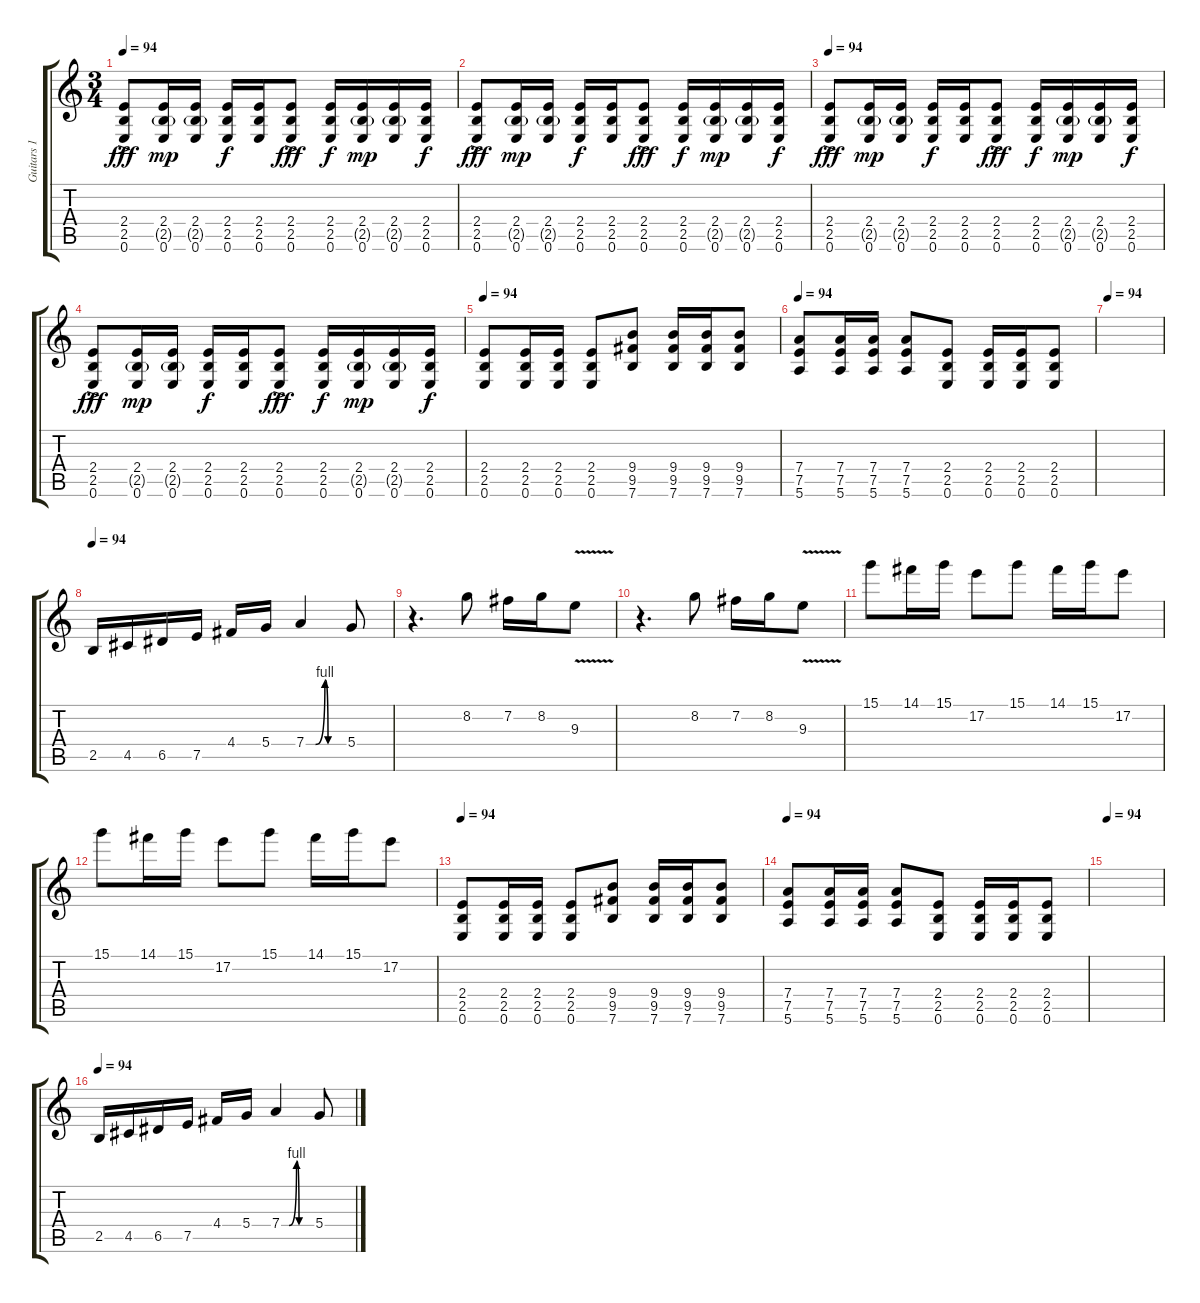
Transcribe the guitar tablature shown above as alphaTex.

\track ("Guitars 1" "Guitars 1") {instrument electricguitarjazz}
\staff {score tabs}
\tuning (E4 B3 G3 D3 A2 E2) {hide}
\ts (3 4)
\tempo 94
\clef g2
\ks c
(2.4{ac} 2.5{ac} 0.6{ac}).8{dy fff volume 11 instrument overdrivenguitar} (2.4 2.5{g} 0.6).16{dy mp} (2.4 2.5{g} 0.6).16 (2.4 2.5 0.6).16{dy f} (2.4 2.5 0.6).16 (2.4 2.5 0.6{ac}).8{dy fff} (2.4 2.5 0.6).16{dy f} (2.4 2.5{g} 0.6).16{dy mp} (2.4 2.5{g} 0.6).16 (2.4 2.5 0.6).16{dy f} |
(2.4{ac} 2.5{ac} 0.6{ac}).8{dy fff volume 11 instrument overdrivenguitar} (2.4 2.5{g} 0.6).16{dy mp} (2.4 2.5{g} 0.6).16 (2.4 2.5 0.6).16{dy f} (2.4 2.5 0.6).16 (2.4 2.5 0.6{ac}).8{dy fff} (2.4 2.5 0.6).16{dy f} (2.4 2.5{g} 0.6).16{dy mp} (2.4 2.5{g} 0.6).16 (2.4 2.5 0.6).16{dy f} |
\tempo 94
(2.4{ac} 2.5{ac} 0.6{ac}).8{dy fff volume 11 instrument overdrivenguitar} (2.4 2.5{g} 0.6).16{dy mp} (2.4 2.5{g} 0.6).16 (2.4 2.5 0.6).16{dy f} (2.4 2.5 0.6).16 (2.4 2.5 0.6{ac}).8{dy fff} (2.4 2.5 0.6).16{dy f} (2.4 2.5{g} 0.6).16{dy mp} (2.4 2.5{g} 0.6).16 (2.4 2.5 0.6).16{dy f} |
(2.4{ac} 2.5{ac} 0.6{ac}).8{dy fff volume 11 instrument overdrivenguitar} (2.4 2.5{g} 0.6).16{dy mp} (2.4 2.5{g} 0.6).16 (2.4 2.5 0.6).16{dy f} (2.4 2.5 0.6).16 (2.4 2.5 0.6{ac}).8{dy fff} (2.4 2.5 0.6).16{dy f} (2.4 2.5{g} 0.6).16{dy mp} (2.4 2.5{g} 0.6).16 (2.4 2.5 0.6).16{dy f} |
\tempo 94
(2.4 2.5 0.6).8 (2.4 2.5 0.6).16 (2.4 2.5 0.6).16 (2.4 2.5 0.6).8 (9.4 9.5 7.6).8 (9.4 9.5 7.6).16 (9.4 9.5 7.6).16 (9.4 9.5 7.6).8 |
\tempo 94
(7.4 7.5 5.6).8 (7.4 7.5 5.6).16 (7.4 7.5 5.6).16 (7.4 7.5 5.6).8 (2.4 2.5 0.6).8 (2.4 2.5 0.6).16 (2.4 2.5 0.6).16 (2.4 2.5 0.6).8 |
\tempo 94
|
\tempo 94
2.5.16 4.5.16 6.5.16 7.5.16 4.4.16 5.4.16 7.4{be (custom 0 0 15 0 30 4 35 0 60 0)}.4 5.4.8 |
r.4{d} 8.2.8 7.2.16 8.2.16 9.3{v}.8 |
r.4{d} 8.2.8 7.2.16 8.2.16 9.3{v}.8 |
15.1.8 14.1.16 15.1.16 17.2.8 15.1.8 14.1.16 15.1.16 17.2.8 |
15.1.8 14.1.16 15.1.16 17.2.8 15.1.8 14.1.16 15.1.16 17.2.8 |
\tempo 94
(2.4 2.5 0.6).8 (2.4 2.5 0.6).16 (2.4 2.5 0.6).16 (2.4 2.5 0.6).8 (9.4 9.5 7.6).8 (9.4 9.5 7.6).16 (9.4 9.5 7.6).16 (9.4 9.5 7.6).8 |
\tempo 94
(7.4 7.5 5.6).8 (7.4 7.5 5.6).16 (7.4 7.5 5.6).16 (7.4 7.5 5.6).8 (2.4 2.5 0.6).8 (2.4 2.5 0.6).16 (2.4 2.5 0.6).16 (2.4 2.5 0.6).8 |
\tempo 94
|
\tempo 94
2.5.16 4.5.16 6.5.16 7.5.16 4.4.16 5.4.16 7.4{be (custom 0 0 15 0 30 4 35 0 60 0)}.4 5.4.8
